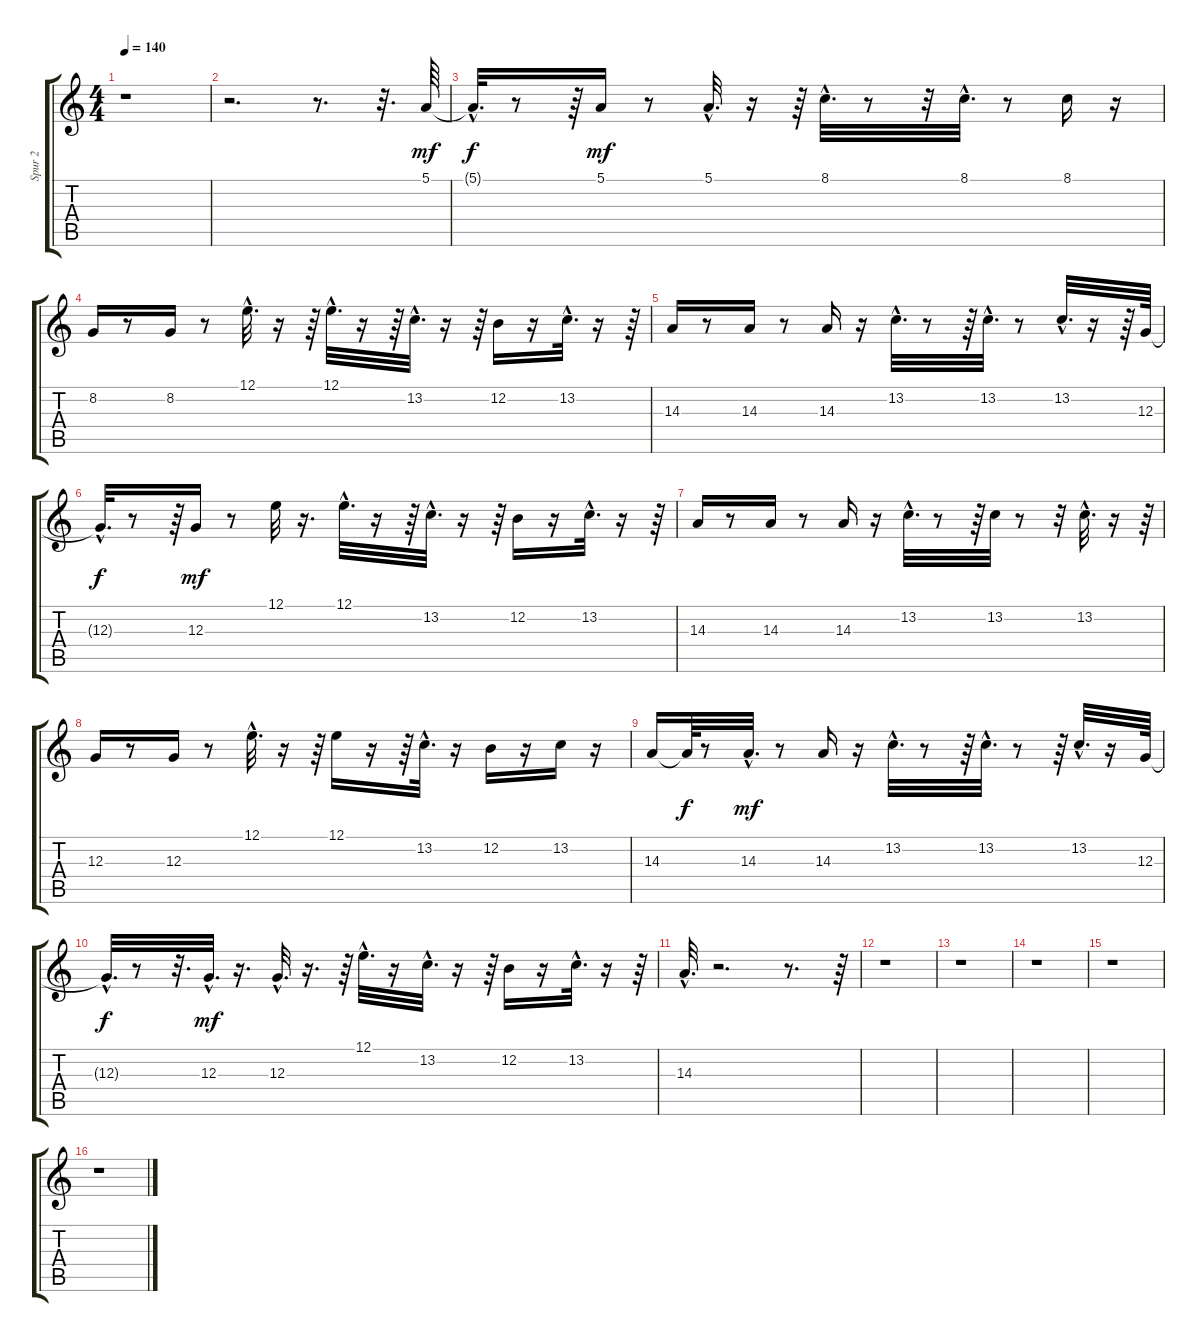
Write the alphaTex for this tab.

\track ("Spur 2" "Spur 2") {instrument pizzicatostrings}
\staff {score tabs}
\tuning (E4 B3 G3 D3 A2 E2) {hide}
\ts (4 4)
\tempo 140
\clef g2
\ks c
r.1{dy mp} |
r.2{d} r.8{d} r.32{d} 5.1.64{dy mf} |
5.1{hac t}.32{d dy f} r.8 r.64 5.1.16{dy mf} r.8 5.1{hac}.32{d} r.16 r.64 8.1{hac}.32{d} r.8 r.32 8.1{hac}.32{d} r.8 8.1.16 r.16 |
8.2.16 r.8 8.2.16 r.8 12.1{hac}.32{d} r.16 r.64 12.1{hac}.32{d} r.16 r.64 13.2{hac}.32{d} r.16 r.64 12.2.16 r.16 13.2{hac}.32{d} r.16 r.64 |
14.3.16 r.8 14.3.16 r.8 14.3.16 r.16 13.2{hac}.32{d} r.8 r.64 13.2{hac}.32{d} r.8 13.2{hac}.32{d} r.16 r.64 12.3.64 |
12.3{hac t}.32{d dy f} r.8 r.64 12.3.16{dy mf} r.8 12.1.32 r.16{d} 12.1{hac}.32{d} r.16 r.64 13.2{hac}.32{d} r.16 r.64 12.2.16 r.16 13.2{hac}.32{d} r.16 r.64 |
14.3.16 r.8 14.3.16 r.8 14.3.16 r.16 13.2{hac}.32{d} r.8 r.64 13.2.32 r.8 r.32 13.2{hac}.32{d} r.16 r.64 |
12.3.16 r.8 12.3.16 r.8 12.1{hac}.32{d} r.16 r.64 12.1.16 r.16 r.64 13.2{hac}.32{d} r.16 12.2.16 r.16 13.2.16 r.16 |
14.3.16 14.3{t}.64{dy f} r.8 14.3{hac}.32{d dy mf} r.8 14.3.16 r.16 13.2{hac}.32{d} r.8 r.64 13.2{hac}.32{d} r.8 r.64 13.2{hac}.32{d} r.16 12.3.64 |
12.3{hac t}.32{d dy f} r.8 r.32{d} 12.3{hac}.32{d dy mf} r.16{d} 12.3{hac}.32{d} r.16{d} r.64 12.1{hac}.32{d} r.16 13.2{hac}.32{d} r.16 r.64 12.2.16 r.16 13.2{hac}.32{d} r.16 r.64 |
14.3{hac}.32{d} r.2{d} r.8{d} r.64 |
r.1 |
r.1 |
r.1 |
r.1 |
r.1
